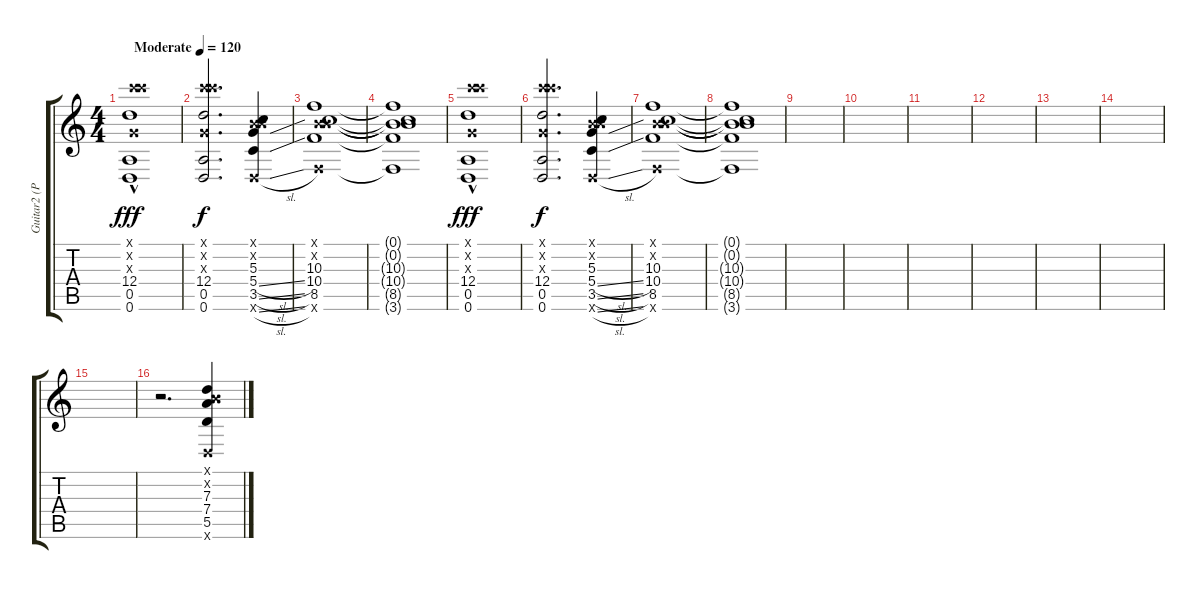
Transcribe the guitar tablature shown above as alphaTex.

\track ("Guitar2 (Parry)" "Guitar2 (P") {instrument overdrivenguitar}
\staff {score tabs}
\tuning (B3 B3 G3 D3 A2 D2) {hide}
\ts (4 4)
\tempo (120 "Moderate")
\clef g2
\ks c
(13.1{hac x} 13.2{hac x} 0.3{hac x} 12.4{hac} 0.5{hac} 0.6{hac}).1{dy fff instrument overdrivenguitar} |
(13.1{x} 13.2{x} 0.3{x} 12.4 0.5 0.6).2{d dy f} (0.1{x} 0.2{x} 5.3 5.4{sl} 3.5{sl} 0.6{sl x}).4 |
(0.1{x} 0.2{x} 10.3 10.4 8.5 3.6{x}).1 |
(0.1{t} 0.2{t} 10.3{t} 10.4{t} 8.5{t} 3.6{t}).1 |
(13.1{hac x} 13.2{hac x} 0.3{hac x} 12.4{hac} 0.5{hac} 0.6{hac}).1{dy fff} |
(13.1{x} 13.2{x} 0.3{x} 12.4 0.5 0.6).2{d dy f} (0.1{x} 0.2{x} 5.3 5.4{sl} 3.5{sl} 0.6{sl x}).4 |
(0.1{x} 0.2{x} 10.3 10.4 8.5 3.6{x}).1 |
(0.1{t} 0.2{t} 10.3{t} 10.4{t} 8.5{t} 3.6{t}).1 |
|
|
|
|
|
|
|
r.2{d} (0.1{x} 0.2{x} 7.3{sl} 7.4{sl} 5.5{sl} 0.6{x}).4
